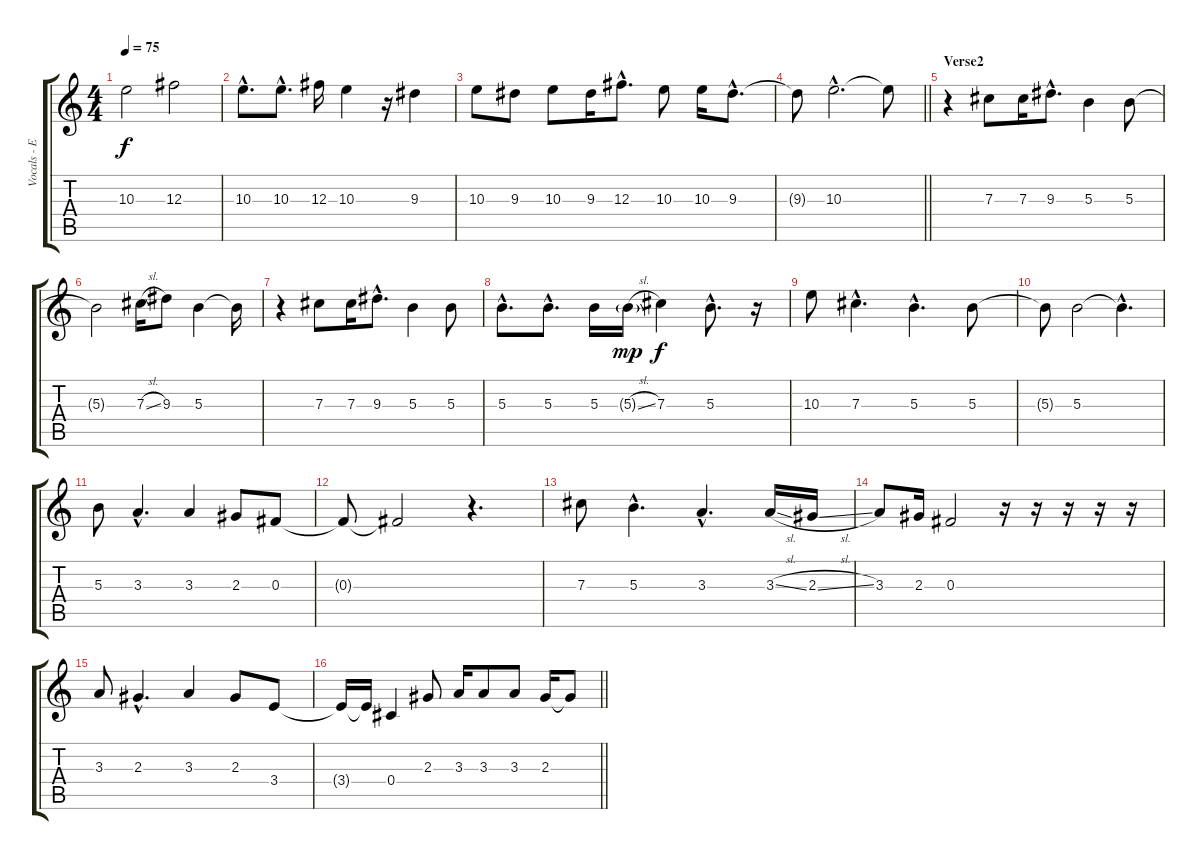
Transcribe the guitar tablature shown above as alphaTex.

\track ("Vocals - Eric Victorino" "Vocals - E") {instrument overdrivenguitar}
\staff {score tabs}
\tuning (Eb4 Bb3 Gb3 Db3 Ab2 Db2) {hide}
\ts (4 4)
\tempo 75
\clef g2
\ks c
10.3.2{dy f} 12.3.2 |
10.3{hac}.8{d} 10.3{hac}.8{d} 12.3.16 10.3.4 r.16 9.3.4 |
10.3.8 9.3.8 10.3.8 9.3.16 12.3{hac}.8{d} 10.3.8 10.3.16 9.3{hac}.8{d} |
\barLineRight lightlight
9.3{t}.8 10.3{hac}.2{d} 10.3{t}.8 |
\section ("" "Verse2")
r.4 7.3.8 7.3.16 9.3{hac}.8{d} 5.3.4 5.3.8 |
5.3{t}.2 7.3{sl}.16 9.3.8 5.3.4 5.3{t}.16 |
r.4 7.3.8 7.3.16 9.3{hac}.8{d} 5.3.4 5.3.8 |
5.3{hac}.8{d} 5.3{hac}.8{d} 5.3.16 5.3{sl g}.16{dy mp} 7.3.4{dy f} 5.3{hac}.8{d} r.16 |
10.3.8 7.3{hac}.4{d} 5.3{hac}.4{d} 5.3.8 |
5.3{t}.8 5.3.2 5.3{hac t}.4{d} |
5.3.8 3.3{hac}.4{d} 3.3.4 2.3.8 0.3.8 |
0.3{t}.8 0.3{t}.2 r.4{d} |
7.3.8 5.3{hac}.4{d} 3.3{hac}.4{d} 3.3{sl}.16 2.3{sl}.16 |
3.3.8 2.3.16 0.3.2 r.16 r.16 r.16 r.16 r.16 |
3.3.8 2.3{hac}.4{d} 3.3.4 2.3.8 3.4.8 |
\barLineRight lightlight
3.4{t}.16 3.4{t}.16 0.4.4 2.3.8 3.3.16 3.3.8 3.3.8 2.3.16 2.3{t}.8
